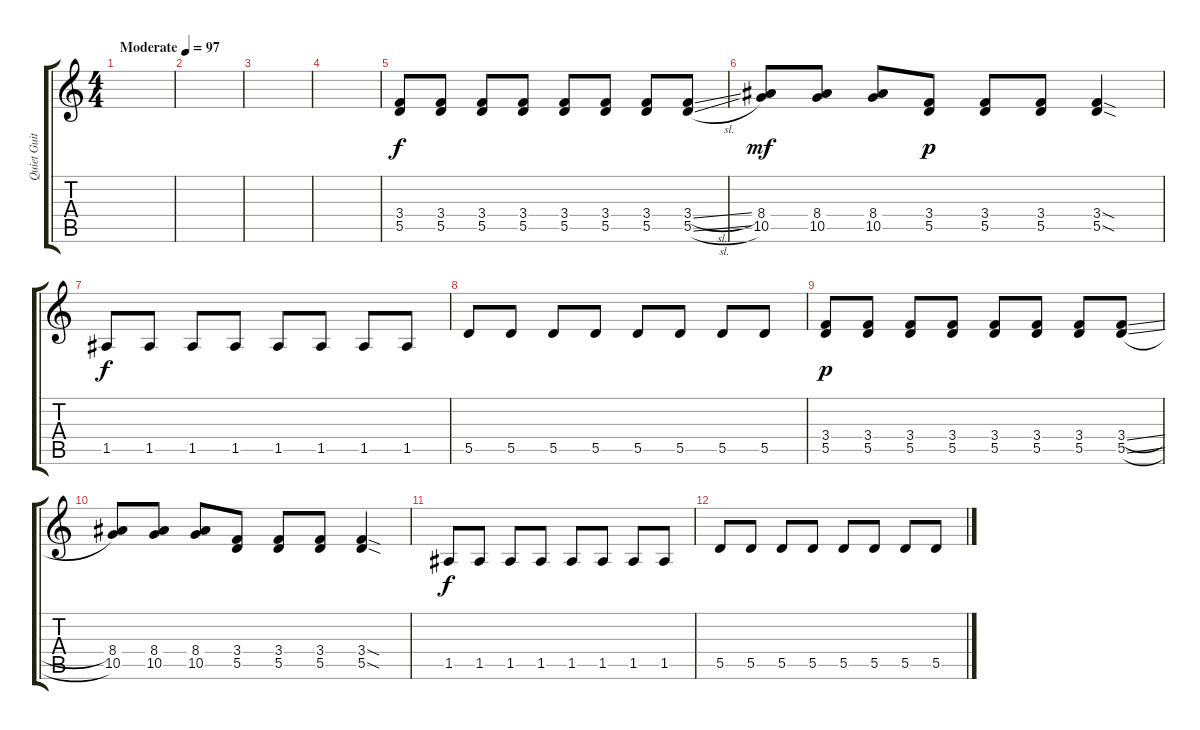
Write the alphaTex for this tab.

\track ("Quiet Guitar 2" "Quiet Guit") {instrument acousticguitarnylon}
\staff {score tabs}
\tuning (E4 B3 G3 D3 A2 D2) {hide}
\ts (4 4)
\tempo (97 "Moderate")
\clef g2
\ks c
|
|
|
|
(3.4 5.5).8{volume 15} (3.4 5.5).8 (3.4 5.5).8 (3.4 5.5).8 (3.4 5.5).8 (3.4 5.5).8 (3.4 5.5).8 (3.4{sl} 5.5{sl}).8 |
(8.4 10.5).8{dy mf} (8.4 10.5).8 (8.4 10.5).8 (3.4 5.5).8{dy p} (3.4 5.5).8 (3.4 5.5).8 (3.4{sod} 5.5{sod}).4 |
1.5.8{dy f volume 9} 1.5.8 1.5.8 1.5.8 1.5.8 1.5.8 1.5.8 1.5.8 |
5.5.8 5.5.8 5.5.8 5.5.8 5.5.8 5.5.8 5.5.8 5.5.8 |
(3.4 5.5).8{dy p volume 15} (3.4 5.5).8 (3.4 5.5).8 (3.4 5.5).8 (3.4 5.5).8 (3.4 5.5).8 (3.4 5.5).8 (3.4{sl} 5.5{sl}).8 |
(8.4 10.5).8 (8.4 10.5).8 (8.4 10.5).8 (3.4 5.5).8 (3.4 5.5).8 (3.4 5.5).8 (3.4{sod} 5.5{sod}).4 |
1.5.8{dy f volume 9} 1.5.8 1.5.8 1.5.8 1.5.8 1.5.8 1.5.8 1.5.8 |
5.5.8 5.5.8 5.5.8 5.5.8 5.5.8 5.5.8 5.5.8 5.5.8
